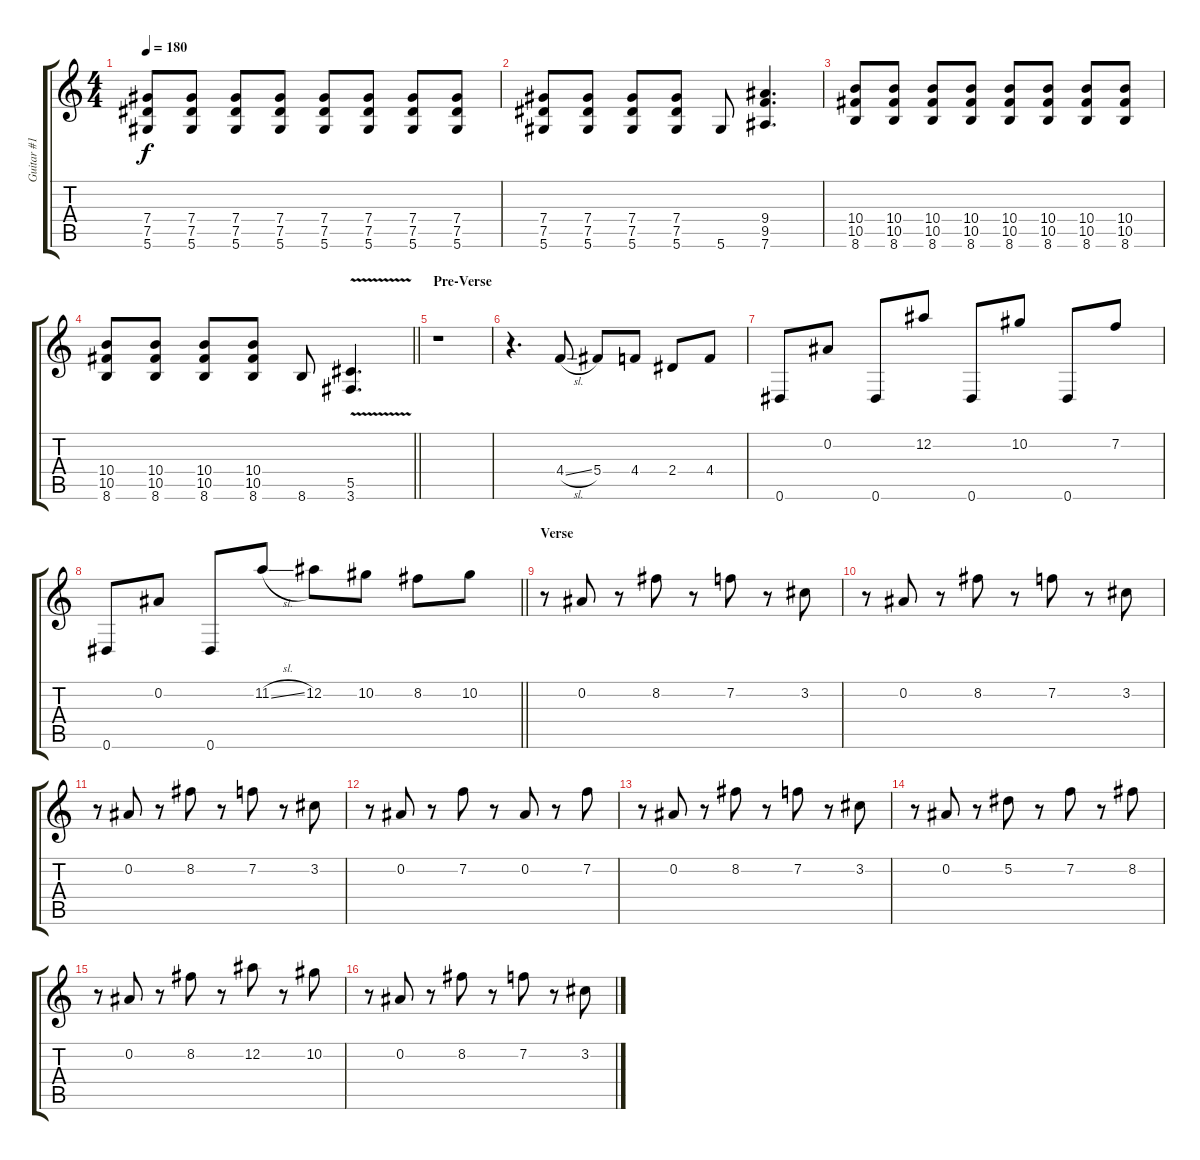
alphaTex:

\track ("Guitar #1" "Guitar #1") {instrument distortionguitar}
\staff {score tabs}
\tuning (Eb4 Bb3 Gb3 Db3 Ab2 Eb2) {hide}
\ts (4 4)
\tempo 180
\clef g2
\ks c
(7.4 7.5 5.6).8{dy f} (7.4 7.5 5.6).8 (7.4 7.5 5.6).8 (7.4 7.5 5.6).8 (7.4 7.5 5.6).8 (7.4 7.5 5.6).8 (7.4 7.5 5.6).8 (7.4 7.5 5.6).8 |
(7.4 7.5 5.6).8 (7.4 7.5 5.6).8 (7.4 7.5 5.6).8 (7.4 7.5 5.6).8 5.6.8 (9.4 9.5 7.6).4{d} |
(10.4 10.5 8.6).8 (10.4 10.5 8.6).8 (10.4 10.5 8.6).8 (10.4 10.5 8.6).8 (10.4 10.5 8.6).8 (10.4 10.5 8.6).8 (10.4 10.5 8.6).8 (10.4 10.5 8.6).8 |
\barLineRight lightlight
(10.4 10.5 8.6).8 (10.4 10.5 8.6).8 (10.4 10.5 8.6).8 (10.4 10.5 8.6).8 8.6.8 (5.5{v} 3.6).4{d} |
\section ("" "Pre-Verse")
r.1 |
r.4{d} 4.4{sl}.8 5.4.8 4.4.8 2.4.8 4.4.8 |
0.6.8 0.2.8 0.6.8 12.2.8 0.6.8 10.2.8 0.6.8 7.2.8 |
\barLineRight lightlight
0.6.8 0.2.8 0.6.8 11.2{sl}.8 12.2.8 10.2.8 8.2.8 10.2.8 |
\section ("" "Verse")
r.8 0.2.8 r.8 8.2.8 r.8 7.2.8 r.8 3.2.8 |
r.8 0.2.8 r.8 8.2.8 r.8 7.2.8 r.8 3.2.8 |
r.8 0.2.8 r.8 8.2.8 r.8 7.2.8 r.8 3.2.8 |
r.8 0.2.8 r.8 7.2.8 r.8 0.2.8 r.8 7.2.8 |
r.8 0.2.8 r.8 8.2.8 r.8 7.2.8 r.8 3.2.8 |
r.8 0.2.8 r.8 5.2.8 r.8 7.2.8 r.8 8.2.8 |
r.8 0.2.8 r.8 8.2.8 r.8 12.2.8 r.8 10.2.8 |
r.8 0.2.8 r.8 8.2.8 r.8 7.2.8 r.8 3.2.8
